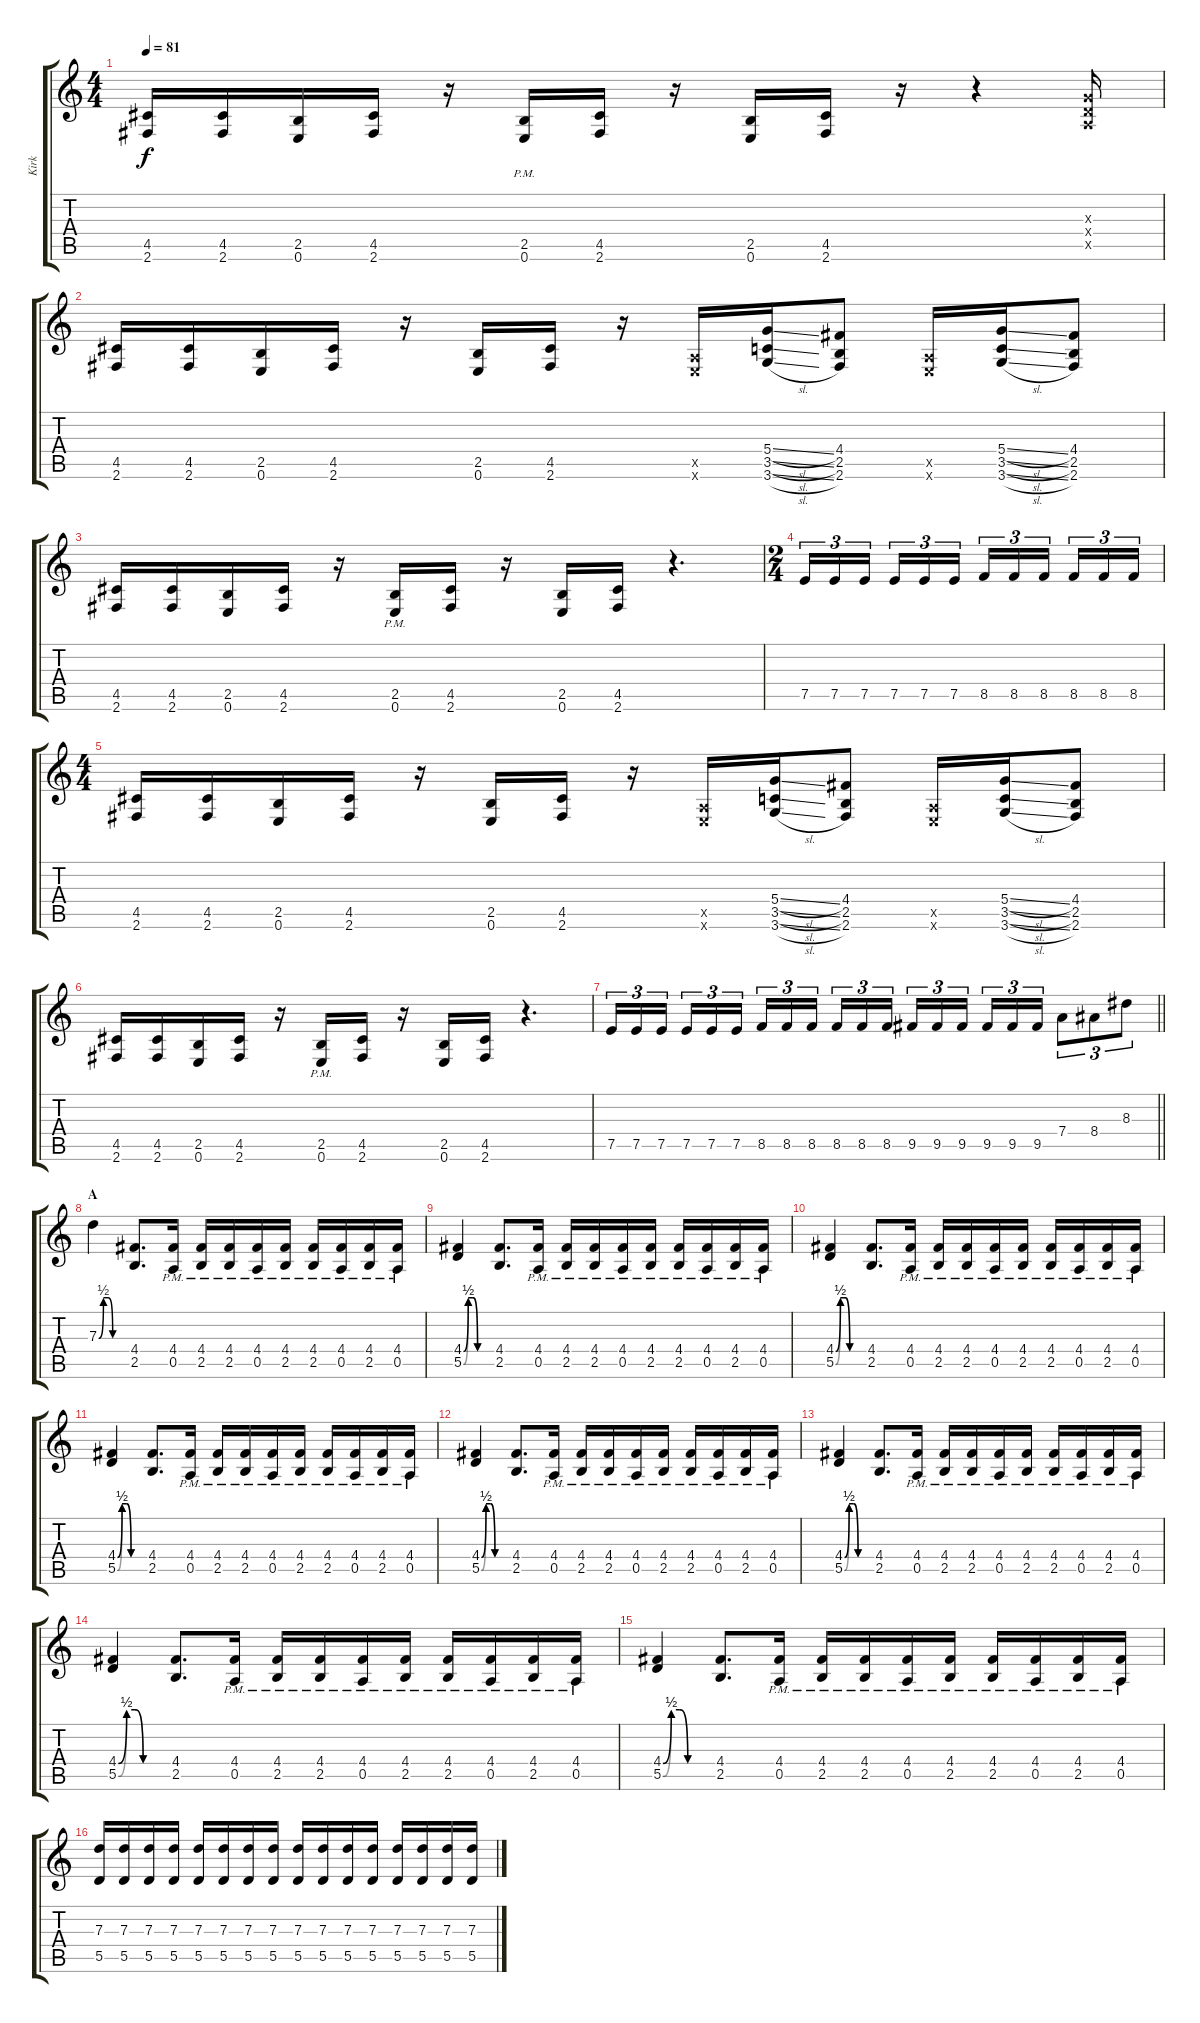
\track ("Kirk" "Kirk") {instrument distortionguitar}
\staff {score tabs}
\tuning (E4 B3 G3 D3 A2 E2) {hide}
\ts (4 4)
\tempo 81
\clef g2
\ks c
(4.5 2.6).16{dy f} (4.5 2.6).16 (2.5 0.6).16 (4.5 2.6).16 r.16 (2.5{pm} 0.6{pm}).16 (4.5 2.6).16 r.16 (2.5 0.6).16 (4.5 2.6).16 r.16 r.4 (0.3{x} 0.4{x} 0.5{x}).16 |
(4.5 2.6).16 (4.5 2.6).16 (2.5 0.6).16 (4.5 2.6).16 r.16 (2.5 0.6).16 (4.5 2.6).16 r.16 (0.5{x} 0.6{x}).16 (5.4{sl} 3.5{sl} 3.6{sl}).16 (4.4 2.5 2.6).8 (0.5{x} 0.6{x}).16 (5.4{sl} 3.5{sl} 3.6{sl}).16 (4.4 2.5 2.6).8 |
(4.5 2.6).16 (4.5 2.6).16 (2.5 0.6).16 (4.5 2.6).16 r.16 (2.5{pm} 0.6{pm}).16 (4.5 2.6).16 r.16 (2.5 0.6).16 (4.5 2.6).16 r.4{d} |
\ts (2 4)
7.5.16{tu (3 2)} 7.5.16{tu (3 2)} 7.5.16{tu (3 2) beam splitsecondary} 7.5.16{tu (3 2)} 7.5.16{tu (3 2)} 7.5.16{tu (3 2)} 8.5.16{tu (3 2)} 8.5.16{tu (3 2)} 8.5.16{tu (3 2) beam splitsecondary} 8.5.16{tu (3 2)} 8.5.16{tu (3 2)} 8.5.16{tu (3 2)} |
\ts (4 4)
(4.5 2.6).16 (4.5 2.6).16 (2.5 0.6).16 (4.5 2.6).16 r.16 (2.5 0.6).16 (4.5 2.6).16 r.16 (0.5{x} 0.6{x}).16 (5.4{sl} 3.5{sl} 3.6{sl}).16 (4.4 2.5 2.6).8 (0.5{x} 0.6{x}).16 (5.4{sl} 3.5{sl} 3.6{sl}).16 (4.4 2.5 2.6).8 |
(4.5 2.6).16 (4.5 2.6).16 (2.5 0.6).16 (4.5 2.6).16 r.16 (2.5{pm} 0.6{pm}).16 (4.5 2.6).16 r.16 (2.5 0.6).16 (4.5 2.6).16 r.4{d} |
\barLineRight lightlight
7.5.16{tu (3 2)} 7.5.16{tu (3 2)} 7.5.16{tu (3 2) beam splitsecondary} 7.5.16{tu (3 2)} 7.5.16{tu (3 2)} 7.5.16{tu (3 2)} 8.5.16{tu (3 2)} 8.5.16{tu (3 2)} 8.5.16{tu (3 2) beam splitsecondary} 8.5.16{tu (3 2)} 8.5.16{tu (3 2)} 8.5.16{tu (3 2)} 9.5.16{tu (3 2)} 9.5.16{tu (3 2)} 9.5.16{tu (3 2) beam splitsecondary} 9.5.16{tu (3 2)} 9.5.16{tu (3 2)} 9.5.16{tu (3 2)} 7.4.8{tu (3 2)} 8.4.8{tu (3 2)} 8.3.8{tu (3 2)} |
\section ("" "A")
7.3{be (custom 0 0 10 2 20 2 30 0 60 0)}.4 (4.4 2.5).8{d} (4.4{pm} 0.5{pm}).16 (4.4{pm} 2.5{pm}).16 (4.4{pm} 2.5{pm}).16 (4.4{pm} 0.5{pm}).16 (4.4{pm} 2.5{pm}).16 (4.4{pm} 2.5{pm}).16 (4.4{pm} 0.5{pm}).16 (4.4{pm} 2.5{pm}).16 (4.4{pm} 0.5{pm}).16 |
(4.4{be (custom 0 0 10 2 20 2 30 0 60 0)} 5.5{be (custom 0 0 10 2 20 2 30 0 60 0)}).4 (4.4 2.5).8{d} (4.4{pm} 0.5{pm}).16 (4.4{pm} 2.5{pm}).16 (4.4{pm} 2.5{pm}).16 (4.4{pm} 0.5{pm}).16 (4.4{pm} 2.5{pm}).16 (4.4{pm} 2.5{pm}).16 (4.4{pm} 0.5{pm}).16 (4.4{pm} 2.5{pm}).16 (4.4{pm} 0.5{pm}).16 |
(4.4{be (custom 0 0 10 2 20 2 30 0 60 0)} 5.5{be (custom 0 0 10 2 20 2 30 0 60 0)}).4 (4.4 2.5).8{d} (4.4{pm} 0.5{pm}).16 (4.4{pm} 2.5{pm}).16 (4.4{pm} 2.5{pm}).16 (4.4{pm} 0.5{pm}).16 (4.4{pm} 2.5{pm}).16 (4.4{pm} 2.5{pm}).16 (4.4{pm} 0.5{pm}).16 (4.4{pm} 2.5{pm}).16 (4.4{pm} 0.5{pm}).16 |
(4.4{be (custom 0 0 10 2 20 2 30 0 60 0)} 5.5{be (custom 0 0 10 2 20 2 30 0 60 0)}).4 (4.4 2.5).8{d} (4.4{pm} 0.5{pm}).16 (4.4{pm} 2.5{pm}).16 (4.4{pm} 2.5{pm}).16 (4.4{pm} 0.5{pm}).16 (4.4{pm} 2.5{pm}).16 (4.4{pm} 2.5{pm}).16 (4.4{pm} 0.5{pm}).16 (4.4{pm} 2.5{pm}).16 (4.4{pm} 0.5{pm}).16 |
(4.4{be (custom 0 0 10 2 20 2 30 0 60 0)} 5.5{be (custom 0 0 10 2 20 2 30 0 60 0)}).4 (4.4 2.5).8{d} (4.4{pm} 0.5{pm}).16 (4.4{pm} 2.5{pm}).16 (4.4{pm} 2.5{pm}).16 (4.4{pm} 0.5{pm}).16 (4.4{pm} 2.5{pm}).16 (4.4{pm} 2.5{pm}).16 (4.4{pm} 0.5{pm}).16 (4.4{pm} 2.5{pm}).16 (4.4{pm} 0.5{pm}).16 |
(4.4{be (custom 0 0 10 2 20 2 30 0 60 0)} 5.5{be (custom 0 0 10 2 20 2 30 0 60 0)}).4 (4.4 2.5).8{d} (4.4{pm} 0.5{pm}).16 (4.4{pm} 2.5{pm}).16 (4.4{pm} 2.5{pm}).16 (4.4{pm} 0.5{pm}).16 (4.4{pm} 2.5{pm}).16 (4.4{pm} 2.5{pm}).16 (4.4{pm} 0.5{pm}).16 (4.4{pm} 2.5{pm}).16 (4.4{pm} 0.5{pm}).16 |
(4.4{be (custom 0 0 10 2 20 2 30 0 60 0)} 5.5{be (custom 0 0 10 2 20 2 30 0 60 0)}).4 (4.4 2.5).8{d} (4.4{pm} 0.5{pm}).16 (4.4{pm} 2.5{pm}).16 (4.4{pm} 2.5{pm}).16 (4.4{pm} 0.5{pm}).16 (4.4{pm} 2.5{pm}).16 (4.4{pm} 2.5{pm}).16 (4.4{pm} 0.5{pm}).16 (4.4{pm} 2.5{pm}).16 (4.4{pm} 0.5{pm}).16 |
(4.4{be (custom 0 0 10 2 20 2 30 0 60 0)} 5.5{be (custom 0 0 10 2 20 2 30 0 60 0)}).4 (4.4 2.5).8{d} (4.4{pm} 0.5{pm}).16 (4.4{pm} 2.5{pm}).16 (4.4{pm} 2.5{pm}).16 (4.4{pm} 0.5{pm}).16 (4.4{pm} 2.5{pm}).16 (4.4{pm} 2.5{pm}).16 (4.4{pm} 0.5{pm}).16 (4.4{pm} 2.5{pm}).16 (4.4{pm} 0.5{pm}).16 |
(7.3 5.5).16 (7.3 5.5).16 (7.3 5.5).16 (7.3 5.5).16 (7.3 5.5).16 (7.3 5.5).16 (7.3 5.5).16 (7.3 5.5).16 (7.3 5.5).16 (7.3 5.5).16 (7.3 5.5).16 (7.3 5.5).16 (7.3 5.5).16 (7.3 5.5).16 (7.3 5.5).16 (7.3 5.5).16
